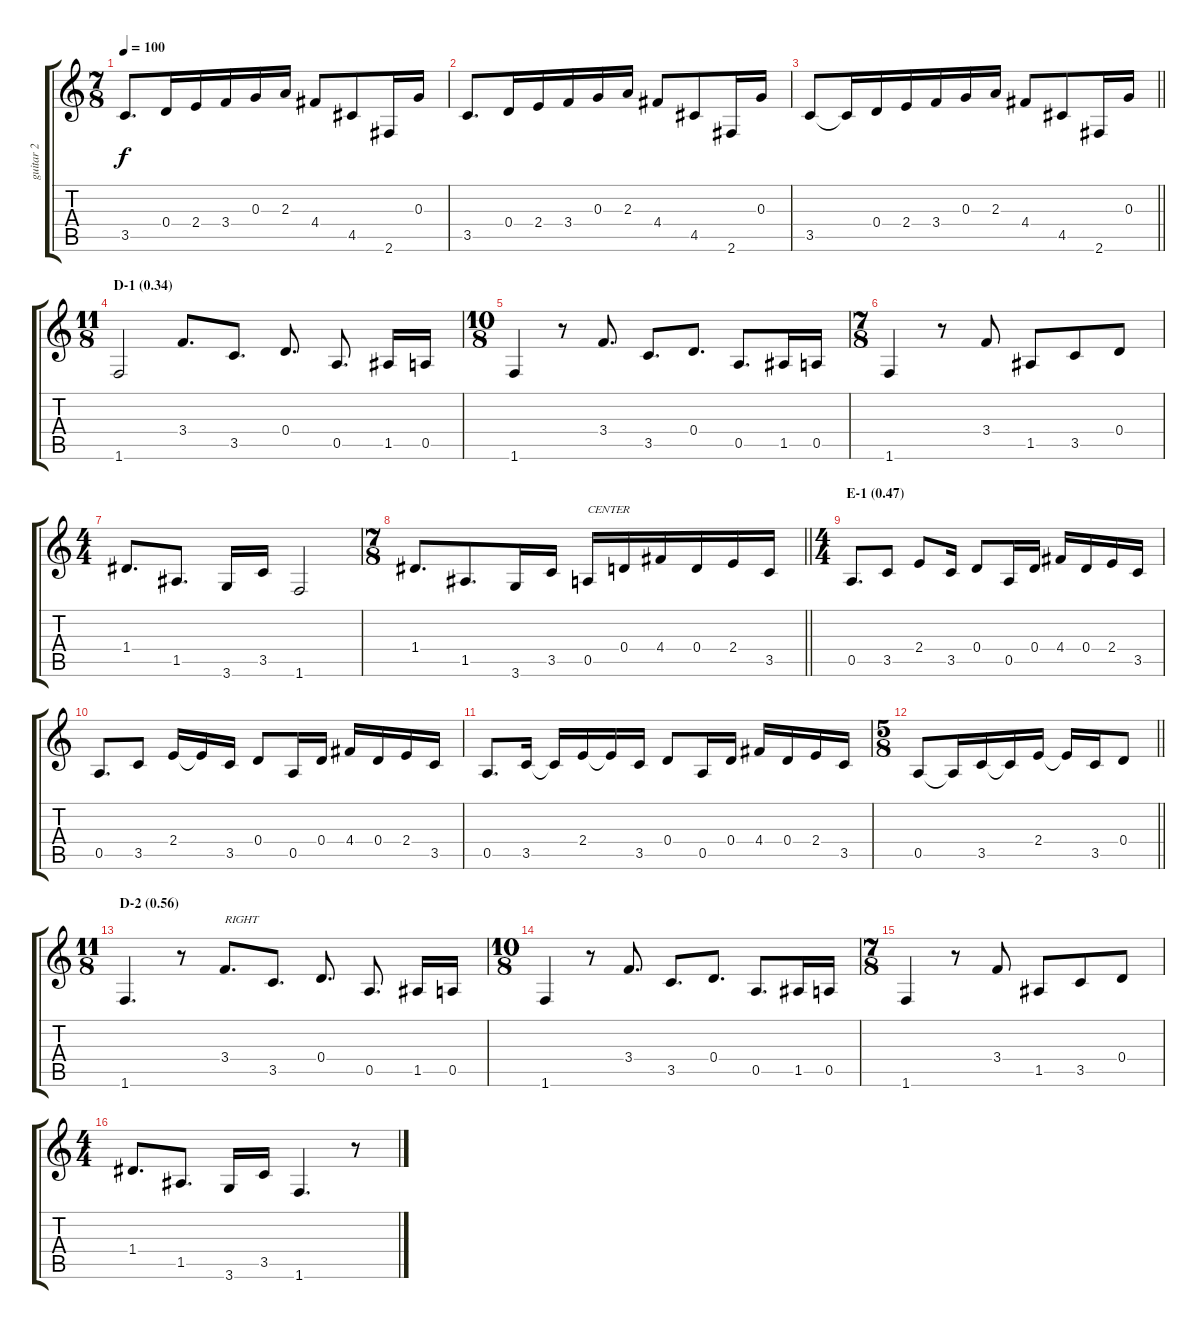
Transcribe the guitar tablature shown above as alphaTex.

\track ("guitar 2" "guitar 2") {instrument overdrivenguitar}
\staff {score tabs}
\tuning (E4 B3 G3 D3 A2 E2) {hide}
\ts (7 8)
\tempo 100
\clef g2
\ks c
3.5.8{d dy f} 0.4.16 2.4.16 3.4.16 0.3.16 2.3.16 4.4.8 4.5.8 2.6.16 0.3.16 |
3.5.8{d} 0.4.16 2.4.16 3.4.16 0.3.16 2.3.16 4.4.8 4.5.8 2.6.16 0.3.16 |
\barLineRight lightlight
3.5.8 3.5{t}.16 0.4.16 2.4.16 3.4.16 0.3.16 2.3.16 4.4.8 4.5.8 2.6.16 0.3.16 |
\ts (11 8)
\section ("" "D-1 (0.34)")
1.6.2 3.4.8{d} 3.5.8{d} 0.4.8{d} 0.5.8{d} 1.5.16 0.5.16 |
\ts (10 8)
1.6.4 r.8 3.4.8{d} 3.5.8{d} 0.4.8{d} 0.5.8{d} 1.5.16 0.5.16 |
\ts (7 8)
1.6.4 r.8 3.4.8 1.5.8 3.5.8 0.4.8 |
\ts (4 4)
1.4.8{d} 1.5.8{d} 3.6.16 3.5.16 1.6.2 |
\ts (7 8)
\barLineRight lightlight
1.4.8{d} 1.5.8{d} 3.6.16 3.5.16 0.5.16{txt "CENTER" balance 8} 0.4.16 4.4.16 0.4.16 2.4.16 3.5.16 |
\ts (4 4)
\section ("" "E-1 (0.47)")
0.5.8{d} 3.5.8 2.4.8 3.5.16 0.4.8 0.5.16 0.4.16 4.4.16 0.4.16 2.4.16 3.5.16 |
0.5.8{d} 3.5.8 2.4.16 2.4{t}.16 3.5.16 0.4.8 0.5.16 0.4.16 4.4.16 0.4.16 2.4.16 3.5.16 |
0.5.8{d} 3.5.16 3.5{t}.16 2.4.16 2.4{t}.16 3.5.16 0.4.8 0.5.16 0.4.16 4.4.16 0.4.16 2.4.16 3.5.16 |
\ts (5 8)
\barLineRight lightlight
0.5.8 0.5{t}.16 3.5.16 3.5{t}.16 2.4.16 2.4{t}.16 3.5.16 0.4.8 |
\ts (11 8)
\section ("" "D-2 (0.56)")
1.6.4{d} r.8 3.4.8{d txt "RIGHT" balance 16} 3.5.8{d} 0.4.8{d} 0.5.8{d} 1.5.16 0.5.16 |
\ts (10 8)
1.6.4 r.8 3.4.8{d} 3.5.8{d} 0.4.8{d} 0.5.8{d} 1.5.16 0.5.16 |
\ts (7 8)
1.6.4 r.8 3.4.8 1.5.8 3.5.8 0.4.8 |
\ts (4 4)
1.4.8{d} 1.5.8{d} 3.6.16 3.5.16 1.6.4{d} r.8
